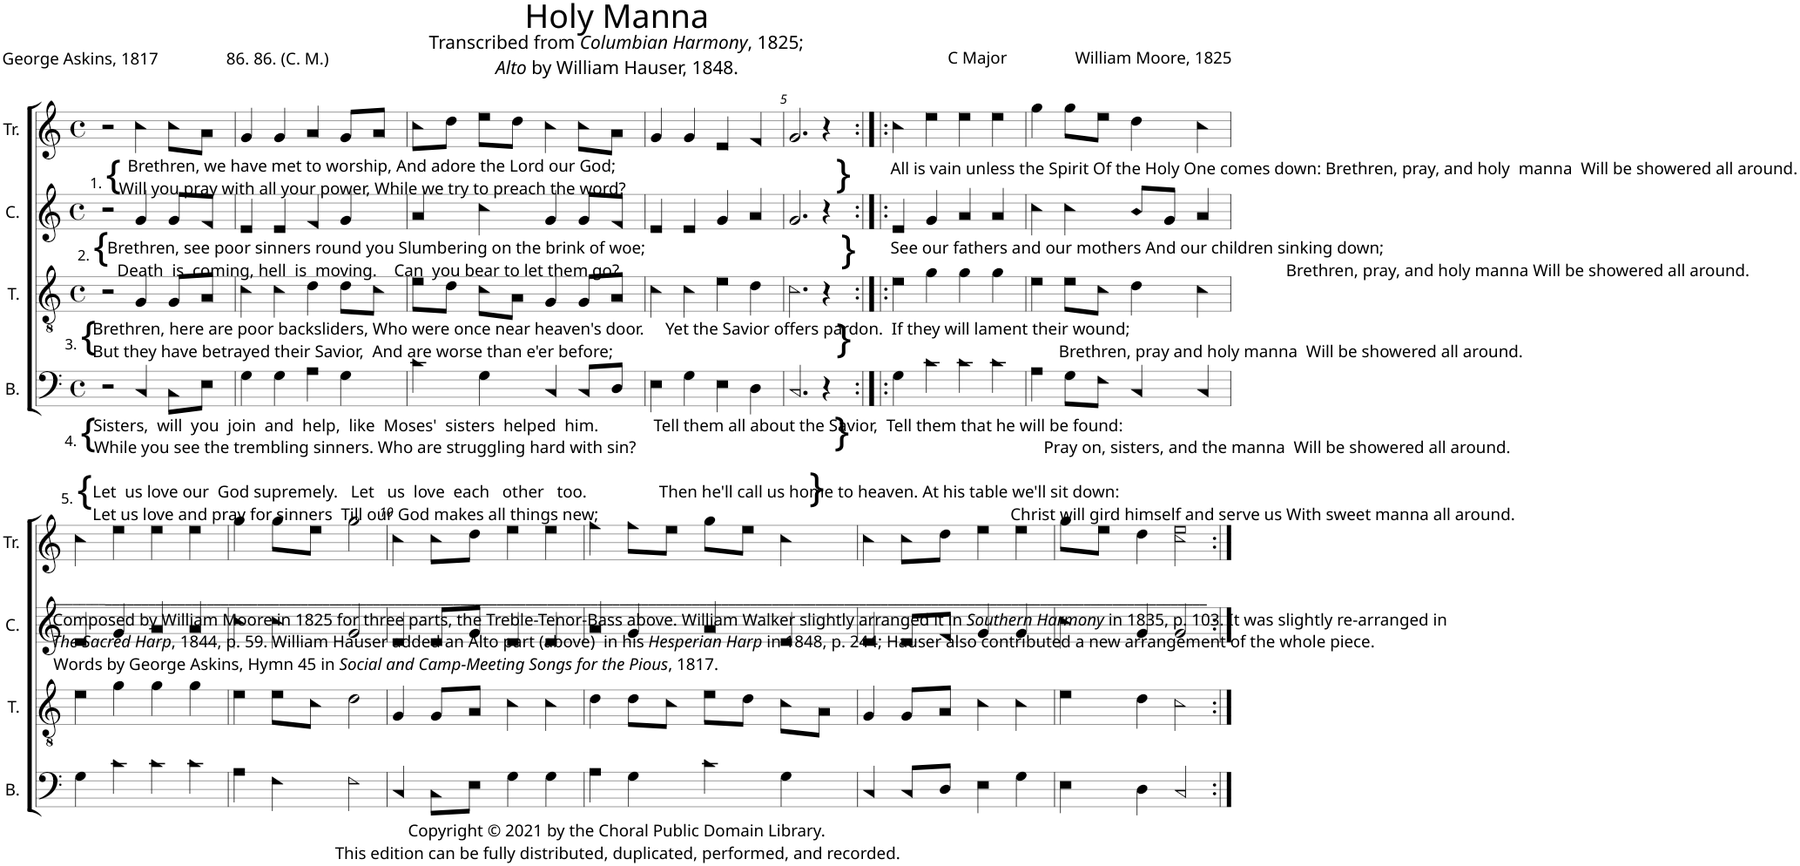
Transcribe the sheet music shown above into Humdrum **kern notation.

**kern	**kern	**kern	**kern
*part4	*part3	*part2	*part1
*staff4	*staff3	*staff2	*staff1
*I"B.	*I"T.	*I"C.	*I"Tr.
*I'B.	*I'T.	*I'C.	*I'Tr.
*clefF4	*clefGv2	*clefG2	*clefG2
*k[]	*k[]	*k[]	*k[]
*M4/4	*M4/4	*M4/4	*M4/4
*met(c)	*met(c)	*met(c)	*met(c)
=1	=1	=1	=1
2r	2r	2r	2r
!	!	!	!LO:TX:b:t=Brethren, we have met to worship, And adore the Lord our God;
!	!	!	!LO:TX:b:t=Will you pray with all your power, While we try to preach the word?
!	!	!	!LO:TX:b:t=1.
!	!	!	!LO:TX:b:t={
!	!	!LO:TX:b:t=Brethren, see poor sinners round you Slumbering on the brink of woe;	!
!	!	!LO:TX:b:t=Death  is  coming, hell  is  moving.    Can  you bear to let them go?	!
!	!LO:TX:a:t=2.	!	!
!	!LO:TX:a:t={	!	!
!	!LO:TX:b:t=Brethren, here are poor backsliders, Who were once near heaven's door.     Yet the Savior offers pardon.  If they will lament their wound;	!	!
!	!LO:TX:b:t=But they have betrayed their Savior,  And are worse than e'er before;                                                                                                         Brethren, pray and holy manna  Will be showered all around.	!	!
!LO:TX:b:t=Sisters,  will  you  join  and  help,  like  Moses'  sisters  helped  him.             Tell them all about the Savior,  Tell them that he will be found&colon;	!	!	!
!LO:TX:b:t=While you see the trembling sinners. Who are struggling hard with sin?                                                                                                Pray on, sisters, and the manna  Will be showered all around.	!	!	!
!LO:TX:b:t=Let  us love our  God supremely.   Let   us  love  each   other   too.                 Then he'll call us home to heaven. At his table we'll sit down&colon;	!	!	!
!LO:TX:b:t=Let us love and pray for sinners  Till our God makes all things new;                                                                                                 Christ will gird himself and serve us With sweet manna all around.	!	!	!
!LO:TX:a:t=3.	!	!	!
!LO:TX:a:t={	!	!	!
!LO:TX:b:t=4.	!	!	!
!LO:TX:b:t={	!	!	!
!LO:TX:b:t=5.	!	!	!
!LO:TX:b:t={	!	!	!
!LO:TX:b:t=________	!	!	!
!LO:TX:b:t=________________________________________________________________________________________________________________________________________________________	!	!	!
!LO:TX:b:t=Composed by William Moore in 1825 for three parts, the Treble-Tenor-Bass above. William Walker slightly arranged it in	!	!	!
!LO:TX:b:i:t=Southern Harmony	!	!	!
!LO:TX:b:t=in 1835, p. 103. It was slightly re-arranged in	!	!	!
!LO:TX:b:i:t=The Sacred Harp	!	!	!
!LO:TX:b:t=, 1844, p. 59. William Hauser added an Alto part (above)  in his	!	!	!
!LO:TX:b:i:t=Hesperian Harp	!	!	!
!LO:TX:b:t=in 1848, p. 244; Hauser also contributed a new arrangement of the whole piece.	!	!	!
!LO:TX:b:t=Words by George Askins, Hymn 45 in	!	!	!
!LO:TX:b:i:t=Social and Camp-Meeting Songs for the Pious	!	!	!
!LO:TX:b:t=, 1817.	!	!	!
4C/	4G/	4g/	4cc\
8C\L	8G/L	8g/L	8cc\L
8E\J	8A/J	8f/J	8a\J
=2	=2	=2	=2
4G\	4c\	4e/	4g/
4G\	4c\	4e/	4g/
4A\	4d\	4f/	4a/
4G\	8d\L	4g/	8g/L
.	8c\J	.	8a/J
=3	=3	=3	=3
4c\	8e\L	4a/	8cc\L
.	8d\J	.	8dd\J
4G\	8c\L	4cc\	8ee\L
.	8A\J	.	8dd\J
4C/	4G/	4g/	4cc\
8C/L	8G/L	8g/L	8cc\L
8D/J	8A/J	8f/J	8a\J
=4	=4	=4	=4
4E\	4c\	4e/	4g/
4G\	4c\	4e/	4g/
4E\	4e\	4g/	4e/
4D\	4d\	4a/	4f/
=5	=5	=5	=5
!	!	!	!LO:TX:b:t=}
!	!LO:TX:a:t=}	!	!
!LO:TX:a:t=}	!	!	!
!LO:TX:b:t=}	!	!	!
!LO:TX:b:t=}	!	!	!
2.C/	2.c\	2.g/	2.g/
4r	4r	4r	4r
=6:|!|:	=6:|!|:	=6:|!|:	=6:|!|:
!	!	!	!LO:TX:b:t=All is vain unless the Spirit Of the Holy One comes down&colon; Brethren, pray, and holy  manna  Will be showered all around.
!	!	!LO:TX:b:t=See our fathers and our mothers And our children sinking down;	!
!	!	!LO:TX:b:t=Brethren, pray, and holy manna Will be showered all around.	!
4G\	4e\	4e/	4cc\
4c\	4g\	4g/	4ee\
4c\	4g\	4a/	4ee\
4c\	4g\	4a/	4ee\
=7	=7	=7	=7
4A\	4e\	4cc\	4gg\
8G\L	8e\L	4cc\	8gg\L
8F\J	8c\J	.	8ee\J
4C/	4d\	8b/L	4dd\
.	.	8g/J	.
4C/	4c\	4a/	4cc\
!!LO:LB:g=z
=8	=8	=8	=8
4G\	4e\	4e/	4cc\
4c\	4g\	4g/	4ee\
4c\	4g\	4a/	4ee\
4c\	4g\	4a/	4ee\
=9	=9	=9	=9
4A\	4e\	4cc\	4gg\
4F\	8e\L	4cc\	8gg\L
.	8c\J	.	8ee\J
2F\	2d\	2g/	2gg\
=10	=10	=10	=10
4C/	4G/	4e/	4cc\
8C\L	8G/L	8e/L	8cc\L
8E\J	8A/J	8g/J	8dd\J
4G\	4c\	4e/	4ee\
4G\	4c\	4e/	4ee\
=11	=11	=11	=11
4A\	4d\	4a/	4ff\
4G\	8d\L	4g/	8ff\L
.	8c\J	.	8ee\J
4c\	8e\L	4a/	8gg\L
.	8d\J	.	8ee\J
4G\	8c\L	4e/	4cc\
.	8A\J	.	.
=12	=12	=12	=12
4C/	4G/	4e/	4cc\
8C/L	8G/L	8e/L	8cc\L
8D/J	8A/J	8f/J	8dd\J
4E\	4c\	4g/	4ee\
4G\	4c\	4g/	4ee\
=13	=13	=13	=13
4E\	4e\	4cc\	8gg\L
.	.	.	8ee\J
4D\	4d\	4g/	4dd\
2C/	2c\	2g/	2cc\ 2ee\
=:|!	=:|!	=:|!	=:|!
*-	*-	*-	*-
